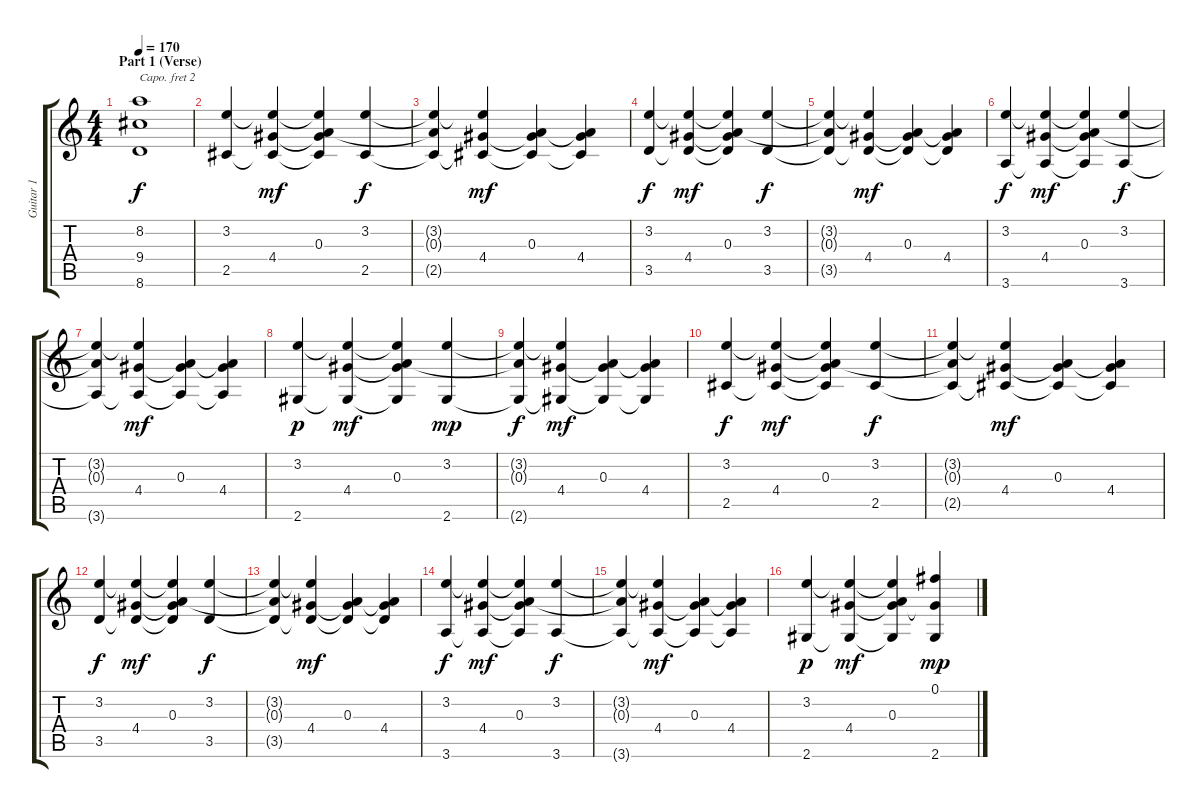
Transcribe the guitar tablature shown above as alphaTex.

\track ("Guitar 1" "Guitar 1") {instrument acousticguitarnylon}
\staff {score tabs}
\capo 2
\tuning (E4 B3 G3 D3 A2 E2) {hide}
\ts (4 4)
\section ("" "Part 1 (Verse)")
\tempo 170
\clef g2
\ks c
(8.2{t} 9.4{t} 8.6{t}).1{dy f} |
(3.2 2.5).4 (3.2{t} 4.4 2.5{t}).4{dy mf} (3.2{t} 0.3 4.4{t} 2.5{t}).4 (3.2 2.5).4{dy f} |
(3.2{t} 0.3{t} 2.5{t}).4 (3.2{t} 4.4 2.5{t}).4{dy mf} (0.3 4.4{t} 2.5{t}).4 (0.3{t} 4.4 2.5{t}).4 |
(3.2 3.5).4{dy f} (3.2{t} 4.4 3.5{t}).4{dy mf} (3.2{t} 0.3 4.4{t} 3.5{t}).4 (3.2 3.5).4{dy f} |
(3.2{t} 0.3{t} 3.5{t}).4 (3.2{t} 4.4 3.5{t}).4{dy mf} (0.3 4.4{t} 3.5{t}).4 (0.3{t} 4.4 3.5{t}).4 |
(3.2 3.6).4{dy f} (3.2{t} 4.4 3.6{t}).4{dy mf} (3.2{t} 0.3 4.4{t} 3.6{t}).4 (3.2 3.6).4{dy f} |
(3.2{t} 0.3{t} 3.6{t}).4 (3.2{t} 4.4 3.6{t}).4{dy mf} (0.3 4.4{t} 3.6{t}).4 (0.3{t} 4.4 3.6{t}).4 |
(3.2 2.6).4{dy p} (3.2{t} 4.4 2.6{t}).4{dy mf} (3.2{t} 0.3 4.4{t} 2.6{t}).4 (3.2 2.6).4{dy mp} |
(3.2{t} 0.3{t} 2.6{t}).4{dy f} (3.2{t} 4.4 2.6{t}).4{dy mf} (0.3 4.4{t} 2.6{t}).4 (0.3{t} 4.4 2.6{t}).4 |
(3.2 2.5).4{dy f} (3.2{t} 4.4 2.5{t}).4{dy mf} (3.2{t} 0.3 4.4{t} 2.5{t}).4 (3.2 2.5).4{dy f} |
(3.2{t} 0.3{t} 2.5{t}).4 (3.2{t} 4.4 2.5{t}).4{dy mf} (0.3 4.4{t} 2.5{t}).4 (0.3{t} 4.4 2.5{t}).4 |
(3.2 3.5).4{dy f} (3.2{t} 4.4 3.5{t}).4{dy mf} (3.2{t} 0.3 4.4{t} 3.5{t}).4 (3.2 3.5).4{dy f} |
(3.2{t} 0.3{t} 3.5{t}).4 (3.2{t} 4.4 3.5{t}).4{dy mf} (0.3 4.4{t} 3.5{t}).4 (0.3{t} 4.4 3.5{t}).4 |
(3.2 3.6).4{dy f} (3.2{t} 4.4 3.6{t}).4{dy mf} (3.2{t} 0.3 4.4{t} 3.6{t}).4 (3.2 3.6).4{dy f} |
(3.2{t} 0.3{t} 3.6{t}).4 (3.2{t} 4.4 3.6{t}).4{dy mf} (0.3 4.4{t} 3.6{t}).4 (0.3{t} 4.4 3.6{t}).4 |
(3.2 2.6).4{dy p} (3.2{t} 4.4 2.6{t}).4{dy mf} (3.2{t} 0.3 4.4{t} 2.6{t}).4 (0.1 4.4{t} 2.6).4{dy mp}
